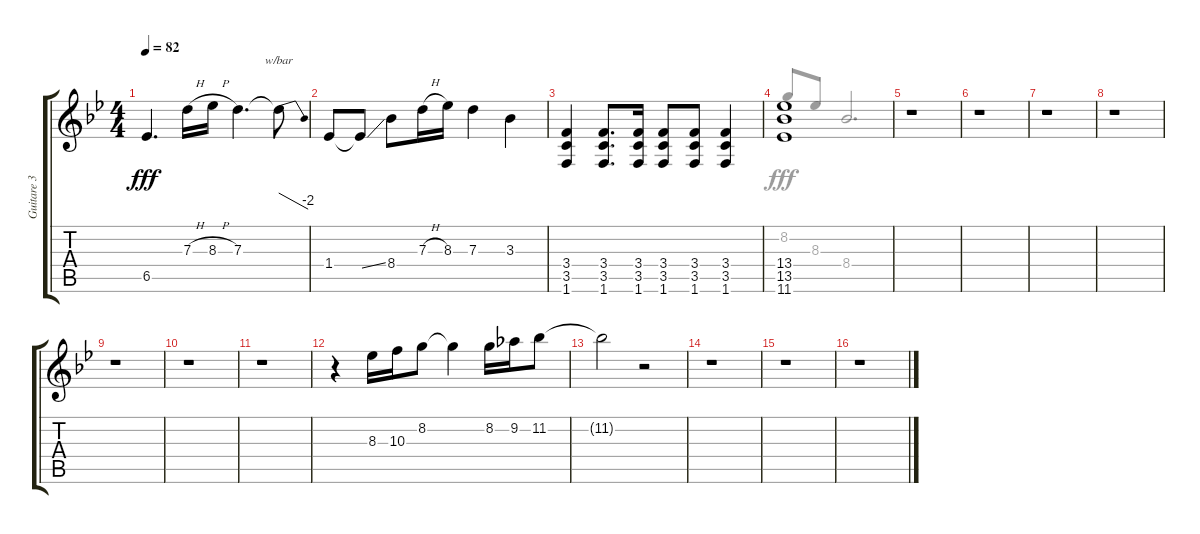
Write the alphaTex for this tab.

\track ("Guitare 3" "Guitare 3") {instrument distortionguitar}
\staff {score tabs}
\tuning (E4 B3 G3 D3 A2 E2) {hide}
\voice
\ts (4 4)
\tempo 82
\clef g2
\ks bb
6.5.4{d dy fff} 7.3{h}.16 8.3{h}.16 7.3.4{d} 7.3{t}.8{tbe (dive default 0 0 60 -8)} |
1.4.8 1.4{ss t}.8 8.4.8 7.3{h}.16 8.3.16 7.3.4 3.3.4 |
(3.4 3.5 1.6).4 (3.4 3.5 1.6).8{d} (3.4 3.5 1.6).16 (3.4 3.5 1.6).8 (3.4 3.5 1.6).8 (3.4 3.5 1.6).4 |
(13.4 13.5 11.6).1 |
r.1 |
r.1 |
r.1 |
r.1 |
r.1 |
r.1 |
r.1 |
r.4 8.3.16 10.3.16 8.2.8 8.2{t}.4 8.2.16 9.2.16 11.2.8 |
11.2{t}.2 r.2 |
r.1 |
r.1 |
r.1
\voice
\clef g2
\ottava regular
\simile none
\ks bb
|
|
|
8.2.8{beam Up} 8.3.8{beam Up} 8.4.2{d beam Up} |
|
|
|
|
|
|
|
|
|
|
|
